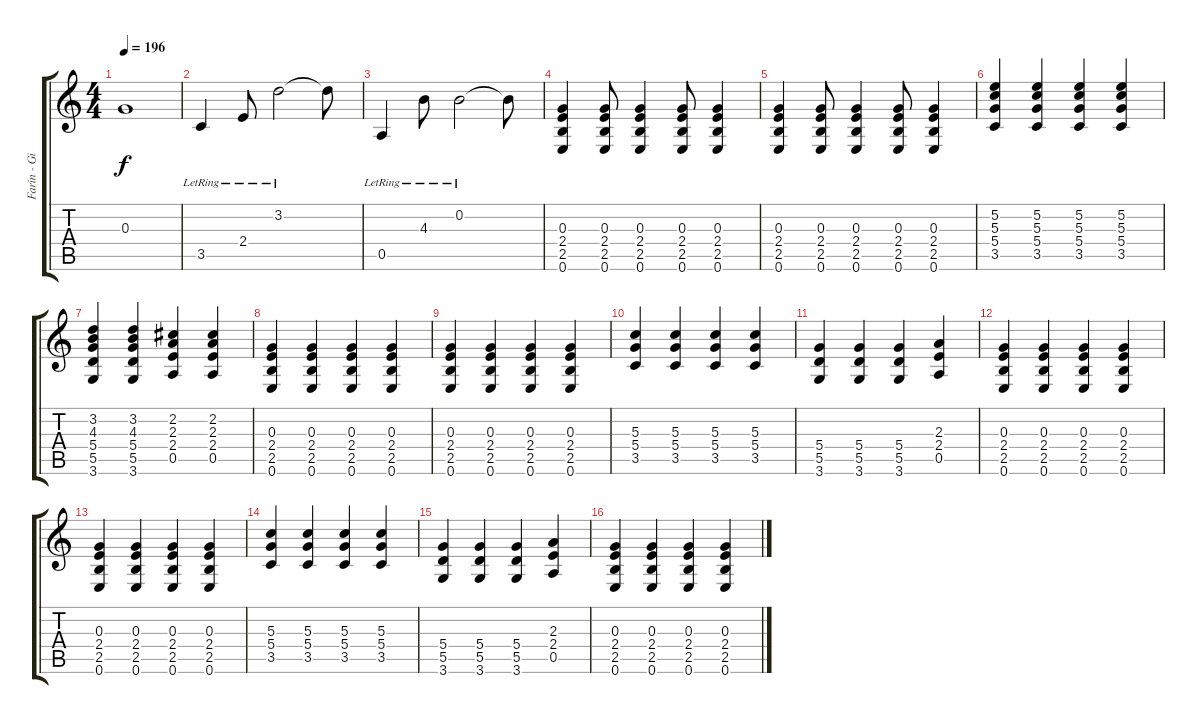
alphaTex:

\track ("Farin - Gitarre (Overdriven)" "Farin - Gi") {instrument overdrivenguitar}
\staff {score tabs}
\tuning (E4 B3 G3 D3 A2 E2) {hide}
\ts (4 4)
\tempo 196
\clef g2
\ks c
0.3{t}.1{dy f} |
3.5{lr}.4 2.4{lr}.8 3.2{lr}.2 3.2{t}.8 |
0.5{lr}.4 4.3{lr}.8 0.2{lr}.2 0.2{t}.8 |
(0.3 2.4 2.5 0.6).4{instrument overdrivenguitar} (0.3 2.4 2.5 0.6).8 (0.3 2.4 2.5 0.6).4 (0.3 2.4 2.5 0.6).8 (0.3 2.4 2.5 0.6).4 |
(0.3 2.4 2.5 0.6).4 (0.3 2.4 2.5 0.6).8 (0.3 2.4 2.5 0.6).4 (0.3 2.4 2.5 0.6).8 (0.3 2.4 2.5 0.6).4 |
(5.2 5.3 5.4 3.5).4 (5.2 5.3 5.4 3.5).4 (5.2 5.3 5.4 3.5).4 (5.2 5.3 5.4 3.5).4 |
(3.2 4.3 5.4 5.5 3.6).4 (3.2 4.3 5.4 5.5 3.6).4 (2.2 2.3 2.4 0.5).4 (2.2 2.3 2.4 0.5).4 |
(0.3 2.4 2.5 0.6).4 (0.3 2.4 2.5 0.6).4 (0.3 2.4 2.5 0.6).4 (0.3 2.4 2.5 0.6).4 |
(0.3 2.4 2.5 0.6).4 (0.3 2.4 2.5 0.6).4 (0.3 2.4 2.5 0.6).4 (0.3 2.4 2.5 0.6).4 |
(5.3 5.4 3.5).4 (5.3 5.4 3.5).4 (5.3 5.4 3.5).4 (5.3 5.4 3.5).4 |
(5.4 5.5 3.6).4 (5.4 5.5 3.6).4 (5.4 5.5 3.6).4 (2.3 2.4 0.5).4 |
(0.3 2.4 2.5 0.6).4 (0.3 2.4 2.5 0.6).4 (0.3 2.4 2.5 0.6).4 (0.3 2.4 2.5 0.6).4 |
(0.3 2.4 2.5 0.6).4 (0.3 2.4 2.5 0.6).4 (0.3 2.4 2.5 0.6).4 (0.3 2.4 2.5 0.6).4 |
(5.3 5.4 3.5).4 (5.3 5.4 3.5).4 (5.3 5.4 3.5).4 (5.3 5.4 3.5).4 |
(5.4 5.5 3.6).4 (5.4 5.5 3.6).4 (5.4 5.5 3.6).4 (2.3 2.4 0.5).4 |
(0.3 2.4 2.5 0.6).4 (0.3 2.4 2.5 0.6).4 (0.3 2.4 2.5 0.6).4 (0.3 2.4 2.5 0.6).4
